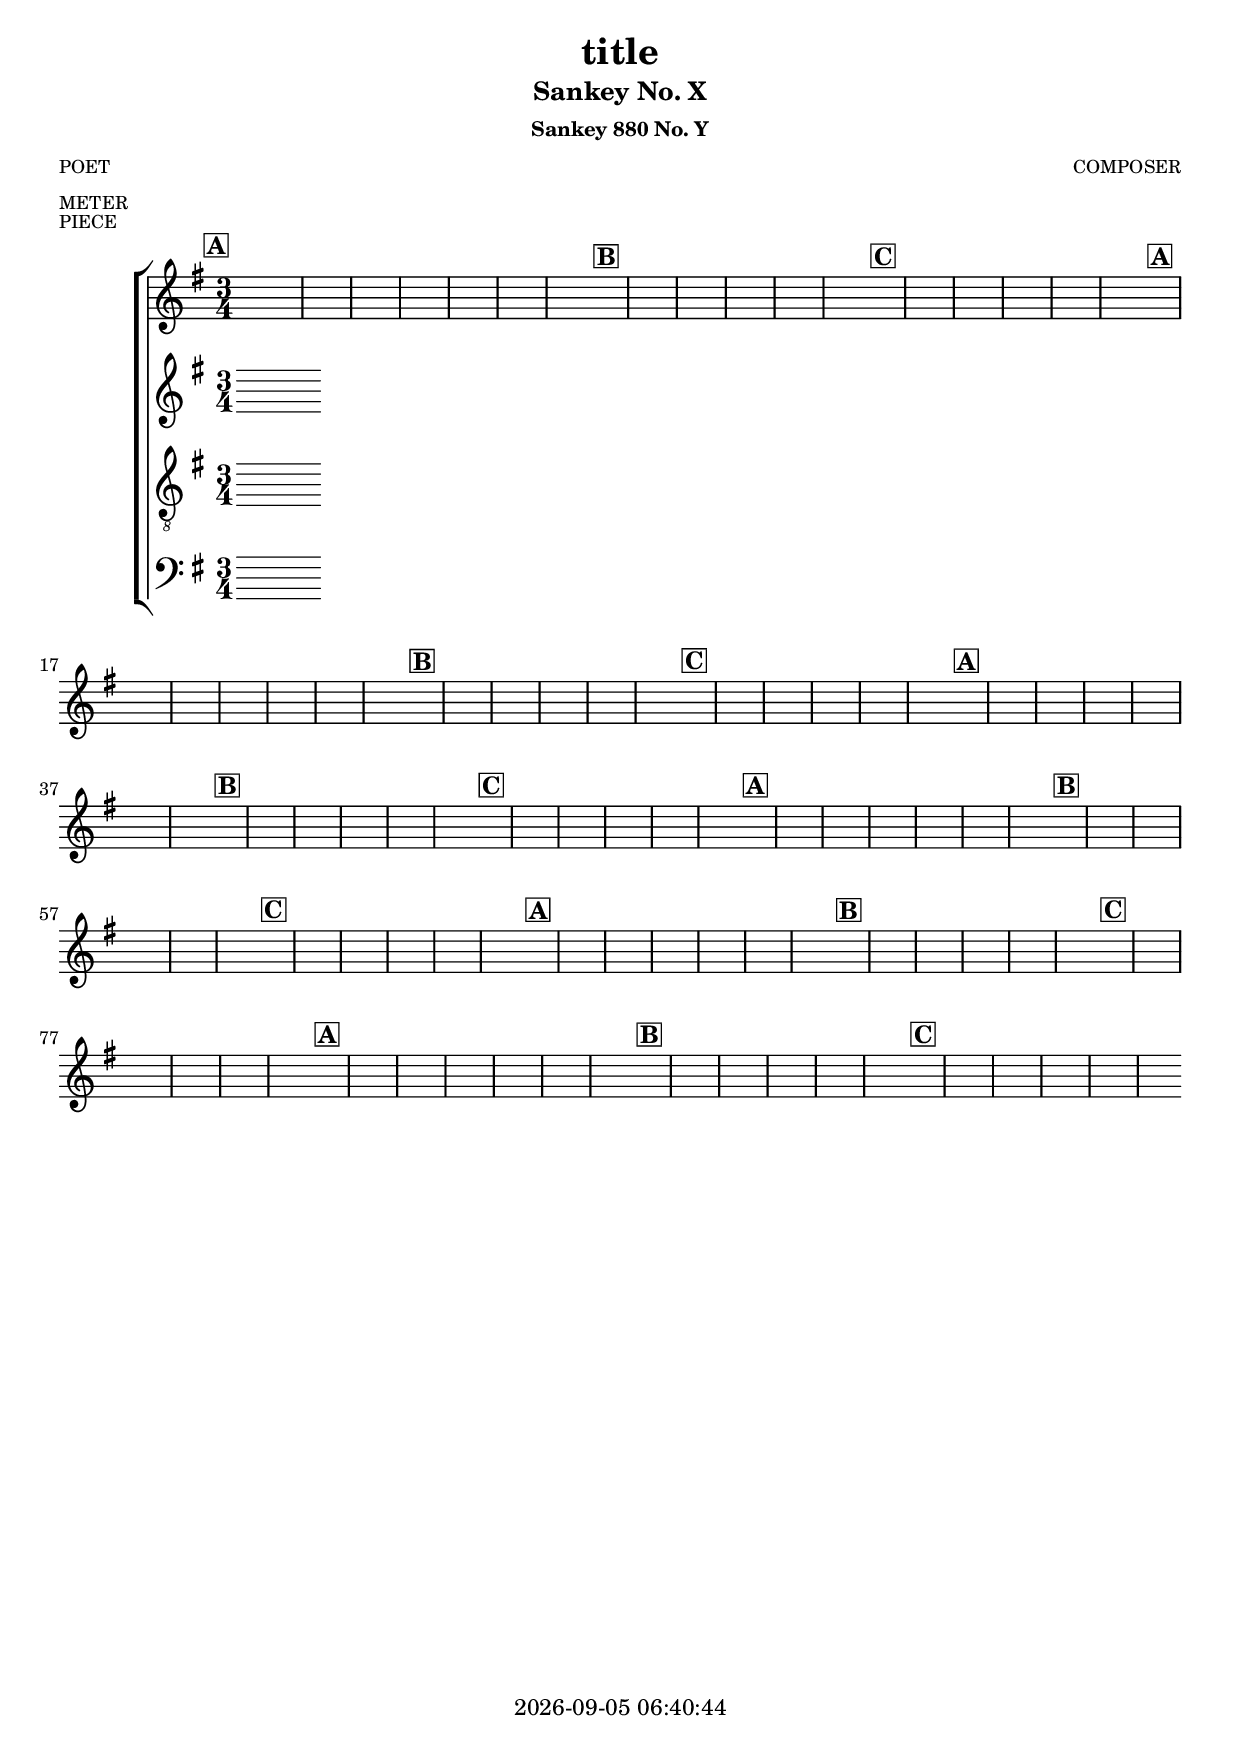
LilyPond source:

\version "2.22.1"

\include "articulate.ly"

today = #(strftime "%Y-%m-%d %H:%M:%S" (localtime (current-time)))

\header {
% centered at top
%  dedication  = "dedication"
  title       = "title"
  subtitle    = "Sankey No. X"
  subsubtitle = "Sankey 880 No. Y"
%  instrument  = "instrument"
  
% arrangement of following lines:
%
%  poet    composer
%  meter   arranger
%  piece       opus

  composer    = \markup\smallCaps "composer"
%  arranger    = "arranger"
%  opus        = "opus"

  poet        = \markup\smallCaps "poet"
  meter       = \markup\smallCaps "meter"
  piece       = \markup\smallCaps "piece"

% centered at bottom
% tagline     = "tagline" % default lilypond version
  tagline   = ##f
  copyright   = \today
}

global = {
  \key g \major
  \time 3/4
  \partial 4
}

RehearsalTrack = {
% \set Score.currentBarNumber = #5
  \textMark \markup { \box \bold "A" } s2.*6
  \textMark \markup { \box \bold "B" } s2.*5
  \textMark \markup { \box \bold "C" } s2.*5
}

TempoTrack = {
  \set Score.tempoHideNote = ##t
  \tempo 4=120
}

nl = { \bar "||" \break }

soprano = \relative {
  \autoBeamOff
}

alto = \relative {
  \autoBeamOff
}

tenor = \relative {
  \autoBeamOff
}

bass = \relative {
  \autoBeamOff
}

nom  = {   \set ignoreMelismata = ##t }
yesm = { \unset ignoreMelismata       }

chorus = \lyricmode {
}

chorusMen = \lyricmode {
}

verses = 6

wordsOne = \lyricmode {
  \set stanza = "1."
}
  
wordsTwo = \lyricmode {
  \set stanza = "2."
}
  
wordsThree = \lyricmode {
  \set stanza = "3."
}
  
wordsFour = \lyricmode {
  \set stanza = "4."
}
  
wordsFive = \lyricmode {
  \set stanza = "5."
}
  
wordsSix = \lyricmode {
  \set stanza = "6."
}
  
wordsMidi = \lyricmode {
}

wordsMidiMen = \lyricmode {
}

\book {
  \bookOutputSuffix "midi"
  \score {
%    \articulate
        \new ChoirStaff <<
                                % Soprano staff
          \new Staff = soprano
          <<
            \new Voice { \repeat unfold \verses \RehearsalTrack }
            \new Voice { \repeat unfold \verses \TempoTrack     }
            \new Voice { \global \repeat unfold \verses \soprano \bar "|." }
            \addlyrics \wordsMidi
          >>
                                % Alto staff
          \new Staff = alto
          <<
            \new Voice { \global \repeat unfold \verses { \alto \nl } \bar "|." }
          >>
                                % Tenor staff
          \new Staff = tenor
          <<
            \clef "treble_8"
            \new Voice { \global \repeat unfold \verses \tenor }
            \addlyrics \wordsMidiMen
          >>
                                % Bass staff
          \new Staff = bass
          <<
            \clef "bass"
            \new Voice { \global \repeat unfold \verses \bass }
          >>
        >>
    \layout { }
%    \midi {}
  }
}

\book {
  \bookOutputSuffix "repeat"
  \score {
        \new ChoirStaff <<
                                  % Joint soprano/alto staff
          \new Staff = women \with { printPartCombineTexts = ##f }
          <<
            \new Voice \RehearsalTrack
            \new Voice \TempoTrack
            \new NullVoice = "aligner" \soprano
            \new Voice \partCombine #'(2 . 88) { \global \soprano \bar "|." } { \global \alto }
            \new Lyrics \lyricsto "aligner" { \wordsOne \chorus }
            \new Lyrics \lyricsto "aligner"   \wordsTwo
            \new Lyrics \lyricsto "aligner"   \wordsThree
            \new Lyrics \lyricsto "aligner"   \wordsFour
            \new Lyrics \lyricsto "aligner"   \wordsFive
            \new Lyrics \lyricsto "aligner"   \wordsSix
          >>
                                  % Joint tenor/bass staff
          \new Staff = men \with { printPartCombineTexts = ##f }
          <<
            \clef "bass"
            \new Voice \partCombine #'(2 . 88) { \global \tenor } { \global \bass }
            \new NullVoice = alignerT { \tenor }
          >>
          \new Lyrics \with {alignAboveContext = men} \lyricsto alignerT \chorusMen
        >>
    \layout {
      #(layout-set-staff-size 20)
      indent = 1.5\cm
      \pointAndClickOff
      \context {
        \Staff \RemoveAllEmptyStaves
      }
    }
  }
}

singlescore = {
        \new ChoirStaff <<
                                  % Joint soprano/alto staff
          \new Staff = women \with { printPartCombineTexts = ##f }
          <<
            \new Voice { \repeat unfold \verses \RehearsalTrack }
            \new Voice { \repeat unfold \verses \TempoTrack }
            \new NullVoice = "aligner" { \repeat unfold \verses \soprano }
            \new Voice \partCombine #'(2 . 88) { \global \repeat unfold \verses \soprano \bar "|." }
                                    { \global \repeat unfold \verses { \alto \nl } \bar "|." }
            \new Lyrics \lyricsto "aligner" { \wordsOne   \chorus
                                              \wordsTwo   \chorus
                                              \wordsThree \chorus
                                              \wordsFour  \chorus
                                              \wordsFive  \chorus
                                              \wordsSix   \chorus
                                            }
          >>
                                  % Joint tenor/bass staff
          \new Staff = men \with { printPartCombineTexts = ##f }
          <<
            \clef "bass"
            \new Voice \partCombine #'(2 . 88) { \global \repeat unfold \verses \tenor }
                                    { \global \repeat unfold \verses \bass }
            \new NullVoice = alignerT { \repeat unfold \verses \tenor }
          >>
          \new Lyrics \with {alignAboveContext = men} \lyricsto alignerT { \repeat unfold \verses \chorusMen }
        >>
}

\book {
  \bookOutputSuffix "single"
  \score {
    \singlescore
    \layout {
      #(layout-set-staff-size 20)
      indent = 1.5\cm
      \pointAndClickOff
      \context {
        \Staff \RemoveAllEmptyStaves
      }
    }
  }
}

\book {
  \bookOutputSuffix "singlepage"
  \paper {
    top-margin = 0
    left-margin = 7
    right-margin = 1
    paper-width = 190\mm
    page-breaking = #ly:one-page-breaking
    system-system-spacing.basic-distance = #15
    system-separator-markup = \slashSeparator
  }
  \score {
    \singlescore
    \layout {
      #(layout-set-staff-size 20)
      indent = 1.5\cm
      \pointAndClickOff
      \context {
        \Staff \RemoveAllEmptyStaves
      }
    }
  }
}
